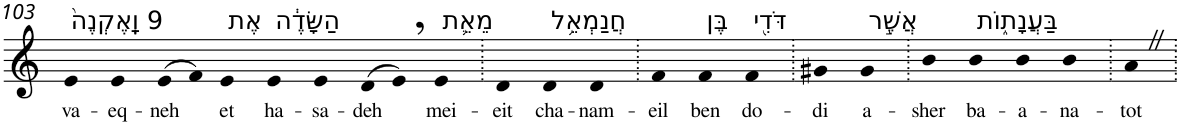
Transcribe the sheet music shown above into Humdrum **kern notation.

**kern	**text
*part1	*part1
*staff1	*staff1
*I"Piano	*
*I'Pno	*
!!LO:PB:g=z
*clefG2	*
*k[]	*
=103	=103
!LO:TX:a:t=9 וָֽאֶקְנֶה֙	!
!	!LO:LY:b
4e	va-
!	!LO:LY:b
4e	-eq-
!	!LO:LY:b
(>8e	-neh
8f)	.
!LO:TX:a:t=אֶת	!
!	!LO:LY:b
4e	et
!LO:TX:a:t=הַשָּׂדֶ֔ה	!
!	!LO:LY:b
4e	ha-
!	!LO:LY:b
4e	-sa-
!	!LO:LY:b
(>8d	-deh
8e,)	.
!LO:TX:a:t=מֵאֵ֛ת	!
!	!LO:LY:b
4e	mei-
=104.	=104.
!	!LO:LY:b
4d	-eit
!LO:TX:a:t=חֲנַמְאֵ֥ל	!
!	!LO:LY:b
4d	cha-
!	!LO:LY:b
4d	-nam-
=105.	=105.
!	!LO:LY:b
4f	-eil
!LO:TX:a:t=בֶּן	!
!	!LO:LY:b
4f	ben
!LO:TX:a:t=דֹּדִ֖י	!
!	!LO:LY:b
4f	do-
=106.	=106.
!	!LO:LY:b
4g#X	-di
!LO:TX:a:t=אֲשֶׁ֣ר	!
!	!LO:LY:b
4g#	a-
=107.	=107.
!	!LO:LY:b
4b	-sher
!LO:TX:a:t=בַּעֲנָת֑וֹת	!
!	!LO:LY:b
4b	ba-
!	!LO:LY:b
4b	-a-
!	!LO:LY:b
4b	-na-
=108.	=108.
!	!LO:LY:b
4aZ	-tot
=.	=.
*-	*-
